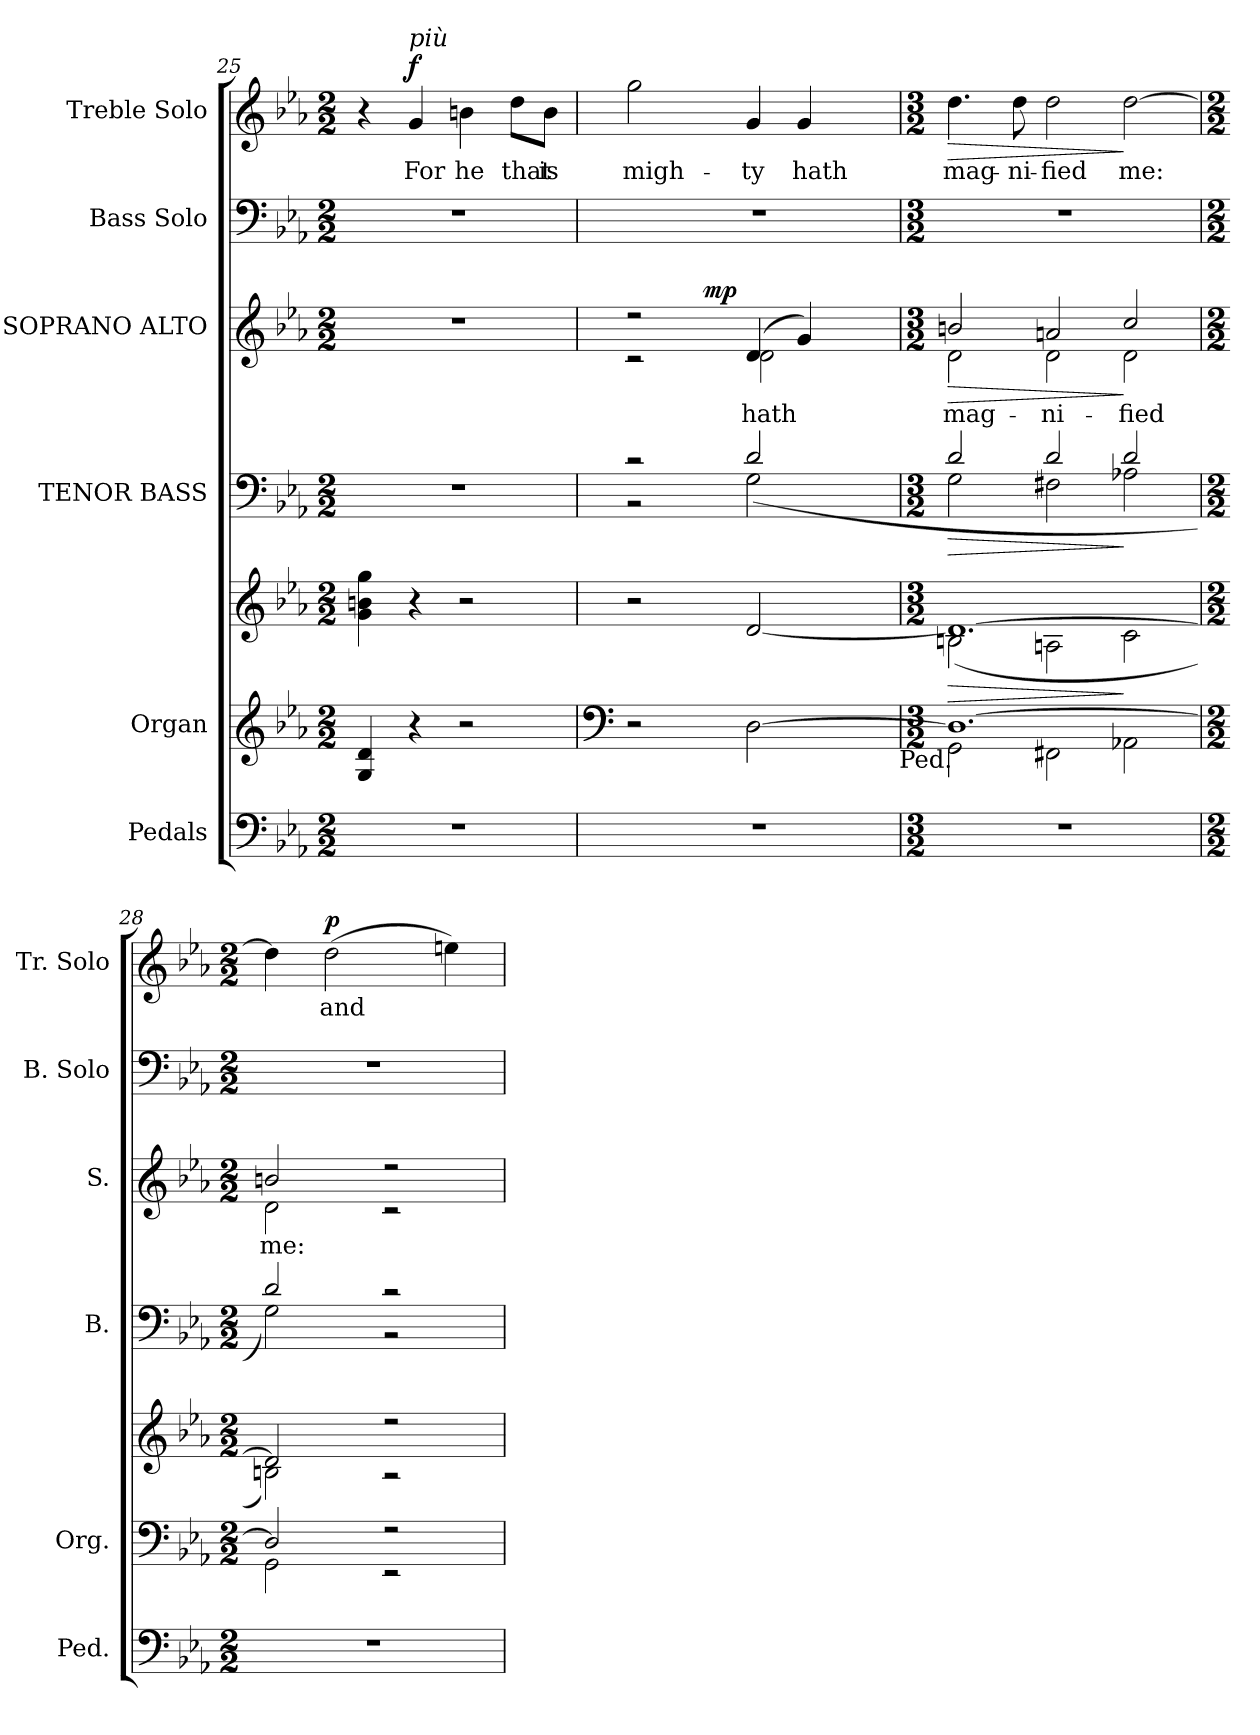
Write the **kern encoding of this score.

**kern	**kern	**kern	**dynam	**kern	**dynam	**kern	**text	**dynam	**kern	**kern	**text	**dynam
*part6	*part5	*part5	*part5	*part4	*part4	*part3	*part3	*part3	*part2	*part1	*part1	*part1
*staff7	*staff6	*staff5	*staff5/6	*staff4	*staff4	*staff3	*staff3	*staff3	*staff2	*staff1	*staff1	*staff1
*I"Pedals	*I"Organ	*	*	*I"TENOR BASS	*	*I"SOPRANO ALTO	*	*	*I"Bass Solo	*I"Treble Solo	*	*
*I'Ped.	*I'Org.	*	*	*I'B.	*	*I'S.	*	*	*I'B. Solo	*I'Tr. Solo	*	*
*clefF4	*clefG2	*clefG2	*	*clefF4	*	*clefG2	*	*	*clefF4	*clefG2	*	*
*k[b-e-a-]	*k[b-e-a-]	*k[b-e-a-]	*	*k[b-e-a-]	*	*k[b-e-a-]	*	*	*k[b-e-a-]	*k[b-e-a-]	*	*
*E-:	*E-:	*E-:	*	*E-:	*	*E-:	*	*	*E-:	*E-:	*	*
*M2/2	*M2/2	*M2/2	*	*M2/2	*	*M2/2	*	*	*M2/2	*M2/2	*	*
=25	=25	=25	=25	=25	=25	=25	=25	=25	=25	=25	=25	=25
1r	4Gi/ 4di	4gi\ 4bni 4ggi	.	1r	.	1r	.	.	1r	4r	.	.
!	!	!	!	!	!	!	!	!	!	!LO:TX:a:i:t=più	!	!
!	!	!	!	!	!	!	!	!	!	!	!LO:LY:b:color=#000000	!
.	4r	4r	.	.	.	.	.	.	.	4gi/	For	f
!	!	!	!	!	!	!	!	!	!	!	!LO:LY:b:color=#000000	!
.	2r	2r	.	.	.	.	.	.	.	4bni\	he	.
!	!	!	!	!	!	!	!	!	!	!	!LO:LY:b:color=#000000	!
.	.	.	.	.	.	.	.	.	.	8ddi\L	that	.
!	!	!	!	!	!	!	!	!	!	!	!LO:LY:b:color=#000000	!
.	.	.	.	.	.	.	.	.	.	8bi\J	is	.
=26	=26	=26	=26	=26	=26	=26	=26	=26	=26	=26	=26	=26
*	*clefF4	*	*	*	*	*	*	*	*	*	*	*
*	*	*	*	*^	*	*^	*	*	*	*	*	*
!	!	!	!	!	!	!	!	!	!	!	!	!	!LO:LY:b:color=#000000	!
*	*^	*	*	*	*	*	*	*^	*	*	*	*	*	*
1r	2r	2ryy	2r	.	2r	2r	.	2r	2r	4ryy	.	.	1r	2ggi\	migh-	.
.	.	.	.	.	.	.	.	.	.	16ryy	.	.	.	.	.	.
.	.	.	.	.	.	.	.	.	.	256ryy	.	.	.	.	.	.
.	.	.	.	.	.	.	.	.	.	2ryy	.	mp	.	.	.	.
!	!	!	!	!	!	!	!	!	!	!	!LO:LY:b:color=#000000	!	!	!	!	!
!	!	!	!	!	!	!	!	!	!	!	!	!	!	!	!LO:LY:b:color=#000000	!
.	[2Di\	4ryy	[2di/	.	2di/	(2Gi\	.	(4di/	2di\	.	hath	.	.	4gi/	-ty	.
!	!	!	!	!	!	!	!	!	!	!	!	!	!	!	!LO:LY:b:color=#000000	!
.	.	8ryy	.	.	.	.	.	4gi/)	.	.	.	.	.	4gi/	hath	.
.	.	.	.	.	.	.	.	.	.	8ryy	.	.	.	.	.	.
.	.	16ryy	.	.	.	.	.	.	.	.	.	.	.	.	.	.
.	.	32ryy	.	.	.	.	.	.	.	.	.	.	.	.	.	.
.	.	.	.	.	.	.	.	.	.	32...ryy	.	.	.	.	.	.
.	.	64ryy	.	.	.	.	.	.	.	.	.	.	.	.	.	.
.	.	128...ryy	.	.	.	.	.	.	.	.	.	.	.	.	.	.
!	!	!LO:TX:b:t=Ped.	!	!	!	!	!	!	!	!	!	!	!	!	!	!
.	.	1024ryy	.	.	.	.	.	.	.	.	.	.	.	.	.	.
*	*	*	*	*	*	*	*	*v	*v	*v	*	*	*	*	*	*
=27	=27	=27	=27	=27	=27	=27	=27	=27	=27	=27	=27	=27	=27	=27
*M3/2	*M3/2	*	*M3/2	*	*M3/2	*	*	*M3/2	*	*	*M3/2	*M3/2	*	*
*	*	*	*	*	*	*	*	*^	*	*	*	*	*	*
*	*	*	*	*	*	*	*	*	*^	*	*	*	*	*	*
!LO:N:vis=1	!	!	!	!LO:HP:b	!	!	!LO:HP:b	!	!	!	!	!	!	!	!	!
*	*	*	*^	*	*	*	*	*v	*v	*v	*	*	*	*	*	*
*	*	*	*	*	*	*	*	*	*^	*	*	*	*	*	*
*	*	*	*	*	*	*	*	*	*	*^	*	*	*	*	*	*
!	!	!	!	!	!	!	!	!	!	!	!	!LO:LY:b:color=#000000	!LO:HP:b	!LO:N:vis=1	!	!	!
*	*	*	*	*	*	*	*	*	*	*v	*v	*	*	*	*	*	*
*	*	*	*	*	*	*	*	*	*	*^	*	*	*	*	*	*
!	!	!	!	!	!	!	!	!	!	!	!	!	!	!	!	!LO:LY:b:color=#000000	!LO:HP:b
*	*	*	*	*	*	*	*	*	*	*v	*v	*	*	*	*	*	*
1.r	1.Di_	2GGi\	1.di_	(2Bni\	>	2di/	2Gi\	>	2bni/	2di\	mag-	>	1.r	4.ddi\	mag-	>
!	!	!	!	!	!	!	!	!	!	!	!	!	!	!	!LO:LY:b:color=#000000	!
.	.	.	.	.	.	.	.	.	.	.	.	.	.	8ddi\	-ni-	.
!	!	!	!	!	!	!	!	!	!	!	!LO:LY:b:color=#000000	!	!	!	!	!
!	!	!	!	!	!	!	!	!	!	!	!	!	!	!	!LO:LY:b:color=#000000	!
.	.	2FF#Xi\	.	2Ani\	.	2di/	2F#Xi\	.	2ani/	2di\	-ni-	.	.	2ddi\	-fied	.
!	!	!	!	!	!	!	!	!	!	!	!LO:LY:b:color=#000000	!	!	!	!	!
!	!	!	!	!	!	!	!	!	!	!	!	!	!	!	!LO:LY:b:color=#000000	!
.	.	2AA-Xi\	.	2ci\	]	2di/	2A-Xi\	]	2cci/	2di\	-fied	]	.	[2ddi\	me:	]
=28	=28	=28	=28	=28	=28	=28	=28	=28	=28	=28	=28	=28	=28	=28	=28	=28
*M2/2	*M2/2	*	*M2/2	*	*	*M2/2	*	*	*M2/2	*	*	*	*M2/2	*M2/2	*	*
!	!	!	!	!	!	!	!	!	!	!	!LO:LY:b:color=#000000	!	!	!	!	!
1r	2Di/]	2GGi\	2di/]	2Bni\)	.	2di/	2Gi\)	.	2bni/	2di\	me:	.	1r	4ddi\]	.	.
!	!	!	!	!	!	!	!	!	!	!	!	!	!	!	!LO:LY:b:color=#000000	!
.	.	.	.	.	.	.	.	.	.	.	.	.	.	(2ddi\	and	p
.	2r	2r	2r	2r	.	2r	2r	.	2r	2r	.	.	.	.	.	.
.	.	.	.	.	.	.	.	.	.	.	.	.	.	4eeni\)	.	.
*	*v	*v	*	*	*	*v	*v	*	*v	*v	*	*	*	*	*	*
*	*	*v	*v	*	*	*	*	*	*	*	*	*	*
=	=	=	=	=	=	=	=	=	=	=	=	=
*-	*-	*-	*-	*-	*-	*-	*-	*-	*-	*-	*-	*-
